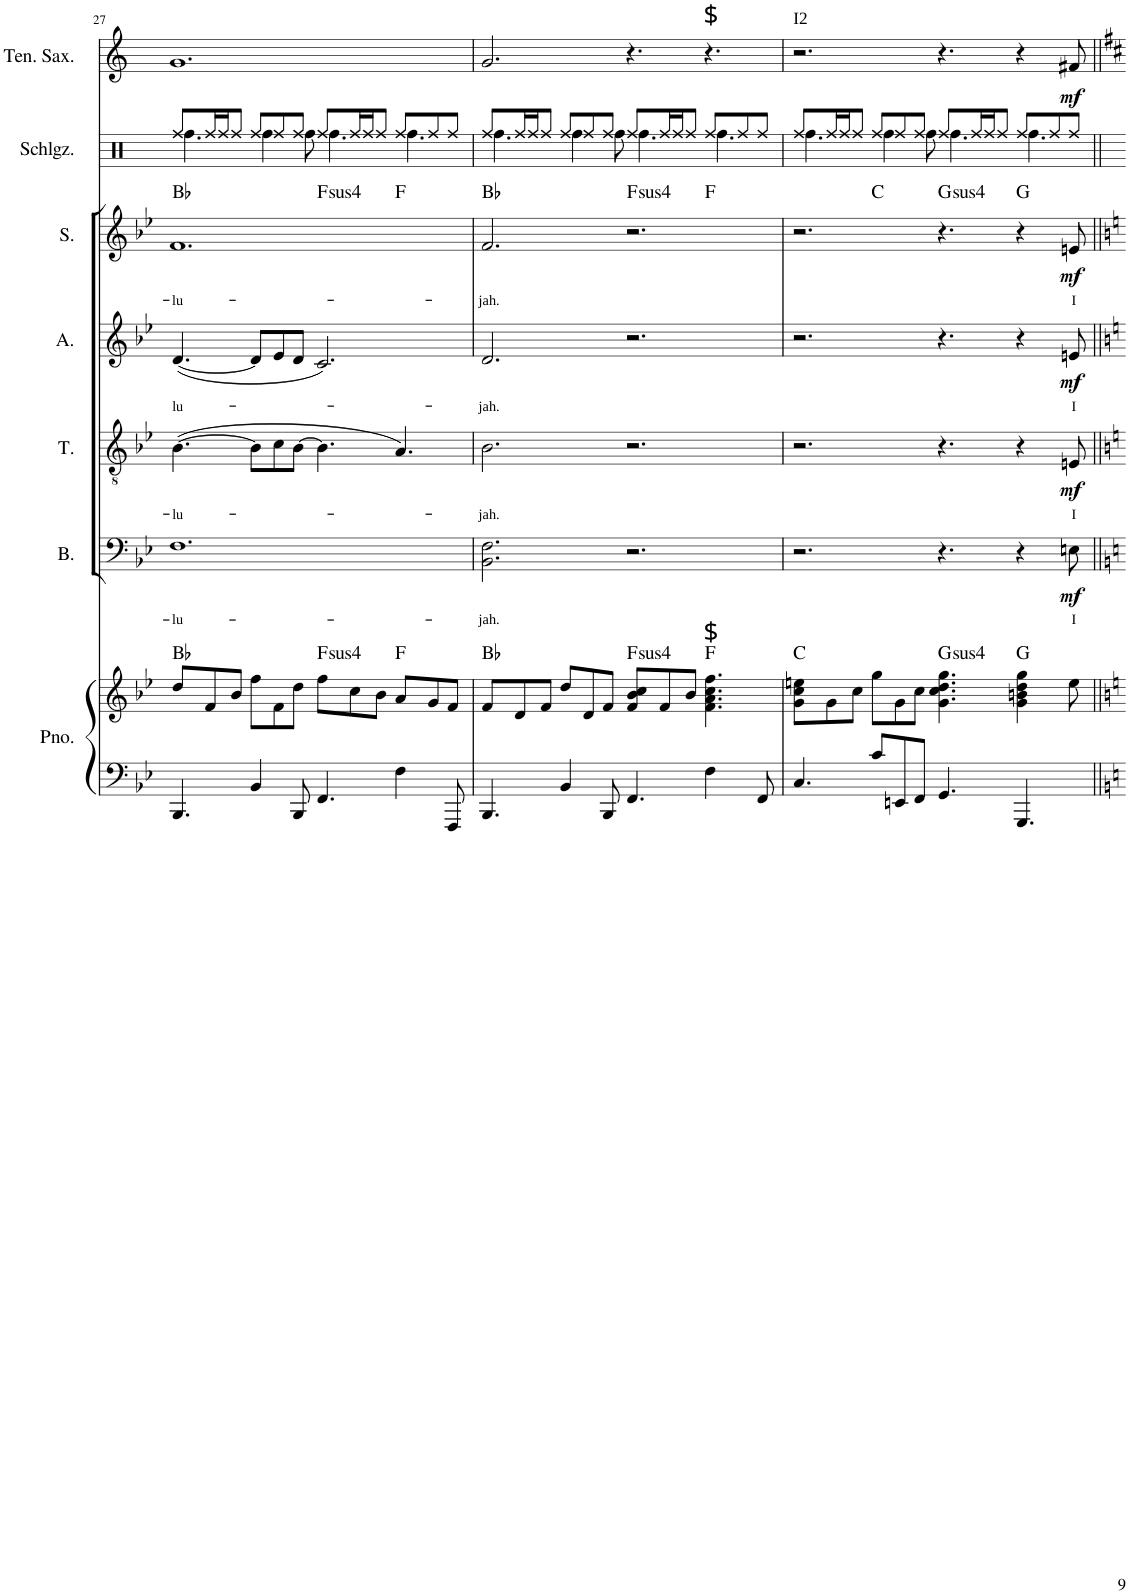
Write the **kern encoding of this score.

**kern	**kern	**harte	**kern	**text	**dynam	**kern	**text	**dynam	**kern	**text	**dynam	**kern	**text	**dynam	**harte	**kern	**kern	**dynam
*part7	*part7	*part7	*part6	*part6	*part6	*part5	*part5	*part5	*part4	*part4	*part4	*part3	*part3	*part3	*part3	*part2	*part1	*part1
*staff8	*staff7	*	*staff6	*staff6	*staff6	*staff5	*staff5	*staff5	*staff4	*staff4	*staff4	*staff3	*staff3	*staff3	*	*staff2	*staff1	*staff1
*I"Piano	*	*	*I"Bass	*	*	*I"Tenor	*	*	*I"Alto	*	*	*I"Soprano	*	*	*	*I"Schlagzeug	*I"Tenor Saxophone	*
*I'Pno.	*	*	*I'B.	*	*	*I'T.	*	*	*I'A.	*	*	*I'S.	*	*	*	*I'Schlgz.	*I'Ten. Sax.	*
!!LO:PB:g=z
*clefF4	*clefG2	*	*clefF4	*	*	*clefGv2	*	*	*clefG2	*	*	*clefG2	*	*	*	*clefX	*clefG2	*
*	*	*	*	*	*	*Trd7c12	*	*	*	*	*	*	*	*	*	*	*Trd1c2	*
*k[b-e-]	*k[b-e-]	*	*k[b-e-]	*	*	*k[b-e-]	*	*	*k[b-e-]	*	*	*k[b-e-]	*	*	*	*k[]	*k[]	*
*M12/8	*M12/8	*	*M12/8	*	*	*M12/8	*	*	*M12/8	*	*	*M12/8	*	*	*	*M12/8	*M12/8	*
=27	=27	=27	=27	=27	=27	=27	=27	=27	=27	=27	=27	=27	=27	=27	=27	=27	=27	=27
!	!	!	!	!LO:LY:b	!	!	!LO:LY:b	!	!	!LO:LY:b	!	!	!LO:LY:b	!	!	!	!	!
*	*	*	*	*	*	*	*	*	*	*	*	*^	*	*	*	*^	*	*
*	*	*	*	*	*	*	*	*	*	*	*	*	*^	*	*	*	*	*	*	*
4.BBB-/	8dd/L	Bb:maj	1.F	-lu-	.	([>4.B-\	-lu-	.	([<4.d/	lu-	.	1.f	2.ryy	1ryy	-lu-	.	Bb:maj	8Rff/L	4.Rff\	1.g	.
.	8f/	.	.	.	.	.	.	.	.	.	.	.	.	.	.	.	.	16Rff/L	.	.	.
.	.	.	.	.	.	.	.	.	.	.	.	.	.	.	.	.	.	16Rff/J	.	.	.
.	8b-/J	.	.	.	.	.	.	.	.	.	.	.	.	.	.	.	.	8Rff/J	.	.	.
4BB-/	8ff\L	.	.	.	.	8B-\L]	.	.	8d/L]	.	.	.	.	.	.	.	.	8Rff/L	4Rff\	.	.
.	8f\	.	.	.	.	8c\	.	.	8e-/	.	.	.	.	.	.	.	.	8Rff/	.	.	.
8BBB-/	8dd\J	.	.	.	.	[>8B-\J	.	.	8d/J	.	.	.	.	.	.	.	.	8Rff/J	8Rff\	.	.
!	!	!LO:H:kt=4	!	!	!	!	!	!	!	!	!	!	!	!	!	!	!LO:H:kt=4	!	!	!	!
4.FF/	8ff\L	F:sus4	.	.	.	4.B-\]	.	.	2.c/)	.	.	.	2.ryy	.	.	.	F:sus4	8Rff/L	4.Rff\	.	.
.	8cc\	.	.	.	.	.	.	.	.	.	.	.	.	.	.	.	.	16Rff/L	.	.	.
.	.	.	.	.	.	.	.	.	.	.	.	.	.	.	.	.	.	16Rff/J	.	.	.
.	8b-\J	.	.	.	.	.	.	.	.	.	.	.	.	8ryy	.	.	.	8Rff/J	.	.	.
4F\	8a/L	F:maj	.	.	.	4.A/)	.	.	.	.	.	.	.	4.ryy	.	.	F:maj	8Rff/L	4.Rff\	.	.
.	8g/	.	.	.	.	.	.	.	.	.	.	.	.	.	.	.	.	8Rff/	.	.	.
8FFF/	8f/J	.	.	.	.	.	.	.	.	.	.	.	.	.	.	.	.	8Rff/J	.	.	.
=28	=28	=28	=28	=28	=28	=28	=28	=28	=28	=28	=28	=28	=28	=28	=28	=28	=28	=28	=28	=28	=28
!	!	!	!	!LO:LY:b	!	!	!LO:LY:b	!	!	!LO:LY:b	!	!	!	!	!LO:LY:b	!	!	!	!	!	!
*	*	*	*	*	*	*	*	*	*	*	*	*	*v	*v	*	*	*	*	*	*	*
4.BBB-/	8f/L	Bb:maj	2.BB-\ 2.F\	-jah.	.	2.B-\	-jah.	.	2.d/	-jah.	.	2.f/	1ryy	-jah.	.	Bb:maj	8Rff/L	4.Rff\	2.g/	.
.	8d/	.	.	.	.	.	.	.	.	.	.	.	.	.	.	.	16Rff/L	.	.	.
.	.	.	.	.	.	.	.	.	.	.	.	.	.	.	.	.	16Rff/J	.	.	.
.	8f/J	.	.	.	.	.	.	.	.	.	.	.	.	.	.	.	8Rff/J	.	.	.
4BB-/	8dd/L	.	.	.	.	.	.	.	.	.	.	.	.	.	.	.	8Rff/L	4Rff\	.	.
.	8d/	.	.	.	.	.	.	.	.	.	.	.	.	.	.	.	8Rff/	.	.	.
8BBB-/	8f/J	.	.	.	.	.	.	.	.	.	.	.	.	.	.	.	8Rff/J	8Rff\	.	.
!	!	!LO:H:kt=4	!	!	!	!	!	!	!	!	!	!	!	!	!	!LO:H:kt=4	!	!	!	!
4.FF/	8f/ 8b-/ 8cc/L	F:sus4	2.r	.	.	2.r	.	.	2.r	.	.	2.r	.	.	.	F:sus4	8Rff/L	4.Rff\	4.r	.
.	8f/	.	.	.	.	.	.	.	.	.	.	.	.	.	.	.	16Rff/L	.	.	.
.	.	.	.	.	.	.	.	.	.	.	.	.	.	.	.	.	16Rff/J	.	.	.
.	8b-/J	.	.	.	.	.	.	.	.	.	.	.	8ryy	.	.	.	8Rff/J	.	.	.
!	!	!	!	!	!	!	!	!	!	!	!	!	!	!	!	!	!	!	!LO:TX:a:t=$	!
!	!LO:TX:a:t=$	!	!	!	!	!	!	!	!	!	!	!	!	!	!	!	!	!	!	!
4F\	4.f\ 4.a\ 4.cc\ 4.ff\	F:maj	.	.	.	.	.	.	.	.	.	.	4.ryy	.	.	F:maj	8Rff/L	4.Rff\	4.r	.
.	.	.	.	.	.	.	.	.	.	.	.	.	.	.	.	.	8Rff/	.	.	.
8FF/	.	.	.	.	.	.	.	.	.	.	.	.	.	.	.	.	8Rff/J	.	.	.
=29	=29	=29	=29	=29	=29	=29	=29	=29	=29	=29	=29	=29	=29	=29	=29	=29	=29	=29	=29	=29
!	!	!	!	!	!	!	!	!	!	!	!	!	!	!	!	!	!	!	!LO:TX:a:t=I2	!
4.C/	8g\ 8cc\ 8een\L	C:maj	2.r	.	.	2.r	.	.	2.r	.	.	2.r	4.ryy	.	.	.	8Rff/L	4.Rff\	2.r	.
.	8g\	.	.	.	.	.	.	.	.	.	.	.	.	.	.	.	16Rff/L	.	.	.
.	.	.	.	.	.	.	.	.	.	.	.	.	.	.	.	.	16Rff/J	.	.	.
.	8cc\J	.	.	.	.	.	.	.	.	.	.	.	.	.	.	.	8Rff/J	.	.	.
8c/L	8gg\L	.	.	.	.	.	.	.	.	.	.	.	1ryy	.	.	C:maj	8Rff/L	4Rff\	.	.
8EEn/	8g\	.	.	.	.	.	.	.	.	.	.	.	.	.	.	.	8Rff/	.	.	.
8FF/J	8cc\J	.	.	.	.	.	.	.	.	.	.	.	.	.	.	.	8Rff/J	8Rff\	.	.
!	!	!LO:H:kt=4	!	!	!	!	!	!	!	!	!	!	!	!	!	!LO:H:kt=4	!	!	!	!
4.GG/	4.g\ 4.cc\ 4.dd\ 4.gg\	G:sus4	4.r	.	.	4.r	.	.	4.r	.	.	4.r	.	.	.	G:sus4	8Rff/L	4.Rff\	4.r	.
.	.	.	.	.	.	.	.	.	.	.	.	.	.	.	.	.	16Rff/L	.	.	.
.	.	.	.	.	.	.	.	.	.	.	.	.	.	.	.	.	16Rff/J	.	.	.
.	.	.	.	.	.	.	.	.	.	.	.	.	.	.	.	.	8Rff/J	.	.	.
4.GGG/	4g\ 4bn\ 4dd\ 4gg\	G:maj	4r	.	.	4r	.	.	4r	.	.	4r	.	.	.	G:maj	8Rff/L	4.Rff\	4r	.
.	.	.	.	.	.	.	.	.	.	.	.	.	.	.	.	.	8Rff/	.	.	.
!	!	!	!	!LO:LY:b	!LO:DY:b	!	!LO:LY:b	!LO:DY:b	!	!LO:LY:b	!LO:DY:b	!	!	!LO:LY:b	!LO:DY:b	!	!	!	!	!LO:DY:b
.	8ee\	.	8En\	I	mf	8En/	I	mf	8en/	I	mf	8en/	8ryy	I	mf	.	8Rff/J	.	8f#X/	mf
*	*	*	*	*	*	*	*	*	*	*	*	*v	*v	*	*	*	*	*	*	*
*	*	*	*	*	*	*	*	*	*	*	*	*	*	*	*	*v	*v	*	*
=||	=||	=||	=||	=||	=||	=||	=||	=||	=||	=||	=||	=||	=||	=||	=||	=||	=||	=||
*-	*-	*-	*-	*-	*-	*-	*-	*-	*-	*-	*-	*-	*-	*-	*-	*-	*-	*-
